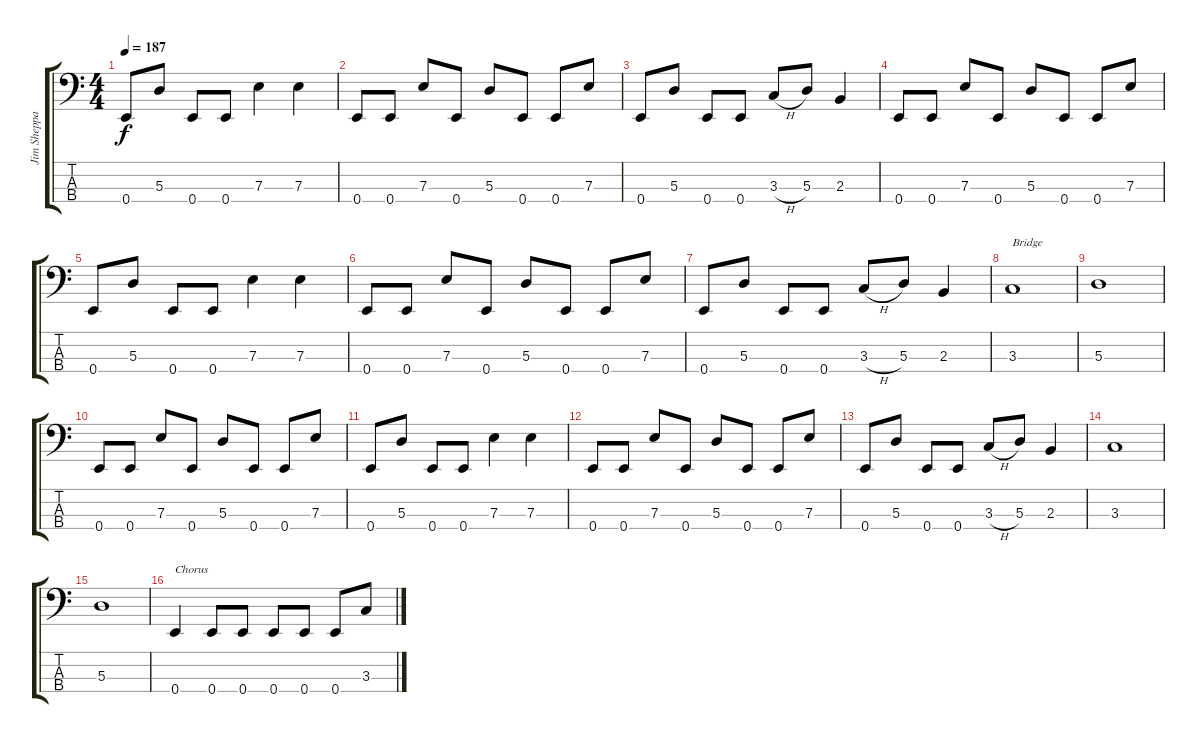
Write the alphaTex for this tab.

\track ("Jim Sheppard" "Jim Sheppa") {instrument electricbasspick}
\staff {score tabs}
\tuning (G2 D2 A1 E1) {hide}
\ts (4 4)
\tempo 187
\clef f4
\ks c
0.4.8{dy f} 5.3.8 0.4.8 0.4.8 7.3.4 7.3.4 |
0.4.8 0.4.8 7.3.8 0.4.8 5.3.8 0.4.8 0.4.8 7.3.8 |
0.4.8 5.3.8 0.4.8 0.4.8 3.3{h}.8 5.3.8 2.3.4 |
0.4.8 0.4.8 7.3.8 0.4.8 5.3.8 0.4.8 0.4.8 7.3.8 |
0.4.8 5.3.8 0.4.8 0.4.8 7.3.4 7.3.4 |
0.4.8 0.4.8 7.3.8 0.4.8 5.3.8 0.4.8 0.4.8 7.3.8 |
0.4.8 5.3.8 0.4.8 0.4.8 3.3{h}.8 5.3.8 2.3.4 |
3.3.1{txt "Bridge"} |
5.3.1 |
0.4.8 0.4.8 7.3.8 0.4.8 5.3.8 0.4.8 0.4.8 7.3.8 |
0.4.8 5.3.8 0.4.8 0.4.8 7.3.4 7.3.4 |
0.4.8 0.4.8 7.3.8 0.4.8 5.3.8 0.4.8 0.4.8 7.3.8 |
0.4.8 5.3.8 0.4.8 0.4.8 3.3{h}.8 5.3.8 2.3.4 |
3.3.1 |
5.3.1 |
0.4.4{txt "Chorus"} 0.4.8 0.4.8 0.4.8 0.4.8 0.4.8 3.3.8
